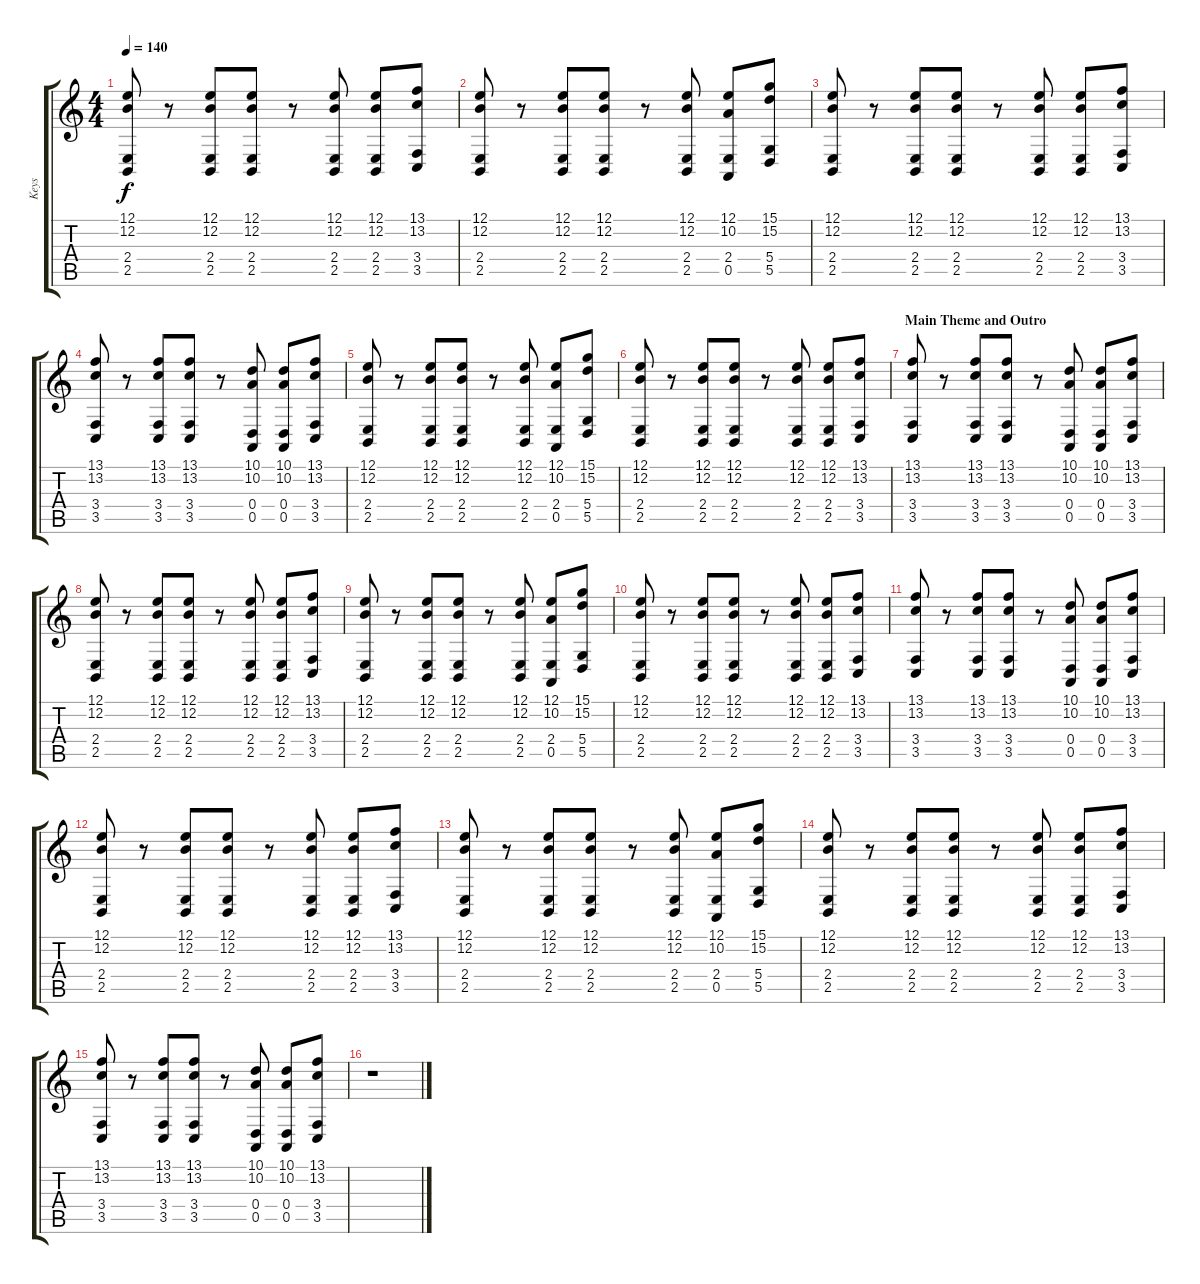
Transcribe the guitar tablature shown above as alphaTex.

\track ("Keys" "Keys") {instrument stringensemble1}
\staff {score tabs}
\tuning (E4 B3 G3 D3 A2 E2) {hide}
\ts (4 4)
\tempo 140
\clef g2
\ks c
(12.1 12.2 2.4 2.5).8{dy f} r.8 (12.1 12.2 2.4 2.5).8 (12.1 12.2 2.4 2.5).8 r.8 (12.1 12.2 2.4 2.5).8 (12.1 12.2 2.4 2.5).8 (13.1 13.2 3.4 3.5).8 |
(12.1 12.2 2.4 2.5).8 r.8 (12.1 12.2 2.4 2.5).8 (12.1 12.2 2.4 2.5).8 r.8 (12.1 12.2 2.4 2.5).8 (12.1 10.2 2.4 0.5).8 (15.1 15.2 5.4 5.5).8 |
(12.1 12.2 2.4 2.5).8 r.8 (12.1 12.2 2.4 2.5).8 (12.1 12.2 2.4 2.5).8 r.8 (12.1 12.2 2.4 2.5).8 (12.1 12.2 2.4 2.5).8 (13.1 13.2 3.4 3.5).8 |
(13.1 13.2 3.4 3.5).8 r.8 (13.1 13.2 3.4 3.5).8 (13.1 13.2 3.4 3.5).8 r.8 (10.1 10.2 0.4 0.5).8 (10.1 10.2 0.4 0.5).8 (13.1 13.2 3.4 3.5).8 |
(12.1 12.2 2.4 2.5).8 r.8 (12.1 12.2 2.4 2.5).8 (12.1 12.2 2.4 2.5).8 r.8 (12.1 12.2 2.4 2.5).8 (12.1 10.2 2.4 0.5).8 (15.1 15.2 5.4 5.5).8 |
(12.1 12.2 2.4 2.5).8 r.8 (12.1 12.2 2.4 2.5).8 (12.1 12.2 2.4 2.5).8 r.8 (12.1 12.2 2.4 2.5).8 (12.1 12.2 2.4 2.5).8 (13.1 13.2 3.4 3.5).8 |
\section ("" "Main Theme and Outro")
(13.1 13.2 3.4 3.5).8 r.8 (13.1 13.2 3.4 3.5).8 (13.1 13.2 3.4 3.5).8 r.8 (10.1 10.2 0.4 0.5).8 (10.1 10.2 0.4 0.5).8 (13.1 13.2 3.4 3.5).8 |
(12.1 12.2 2.4 2.5).8 r.8 (12.1 12.2 2.4 2.5).8 (12.1 12.2 2.4 2.5).8 r.8 (12.1 12.2 2.4 2.5).8 (12.1 12.2 2.4 2.5).8 (13.1 13.2 3.4 3.5).8 |
(12.1 12.2 2.4 2.5).8{volume 6} r.8 (12.1 12.2 2.4 2.5).8 (12.1 12.2 2.4 2.5).8 r.8 (12.1 12.2 2.4 2.5).8 (12.1 10.2 2.4 0.5).8 (15.1 15.2 5.4 5.5).8 |
(12.1 12.2 2.4 2.5).8 r.8 (12.1 12.2 2.4 2.5).8 (12.1 12.2 2.4 2.5).8 r.8 (12.1 12.2 2.4 2.5).8 (12.1 12.2 2.4 2.5).8 (13.1 13.2 3.4 3.5).8 |
(13.1 13.2 3.4 3.5).8 r.8 (13.1 13.2 3.4 3.5).8 (13.1 13.2 3.4 3.5).8 r.8 (10.1 10.2 0.4 0.5).8 (10.1 10.2 0.4 0.5).8 (13.1 13.2 3.4 3.5).8 |
(12.1 12.2 2.4 2.5).8 r.8 (12.1 12.2 2.4 2.5).8 (12.1 12.2 2.4 2.5).8 r.8 (12.1 12.2 2.4 2.5).8 (12.1 12.2 2.4 2.5).8 (13.1 13.2 3.4 3.5).8 |
(12.1 12.2 2.4 2.5).8{volume 0} r.8 (12.1 12.2 2.4 2.5).8 (12.1 12.2 2.4 2.5).8 r.8 (12.1 12.2 2.4 2.5).8 (12.1 10.2 2.4 0.5).8 (15.1 15.2 5.4 5.5).8 |
(12.1 12.2 2.4 2.5).8 r.8 (12.1 12.2 2.4 2.5).8 (12.1 12.2 2.4 2.5).8 r.8 (12.1 12.2 2.4 2.5).8 (12.1 12.2 2.4 2.5).8 (13.1 13.2 3.4 3.5).8 |
(13.1 13.2 3.4 3.5).8 r.8 (13.1 13.2 3.4 3.5).8 (13.1 13.2 3.4 3.5).8 r.8 (10.1 10.2 0.4 0.5).8 (10.1 10.2 0.4 0.5).8 (13.1 13.2 3.4 3.5).8 |
r.1
